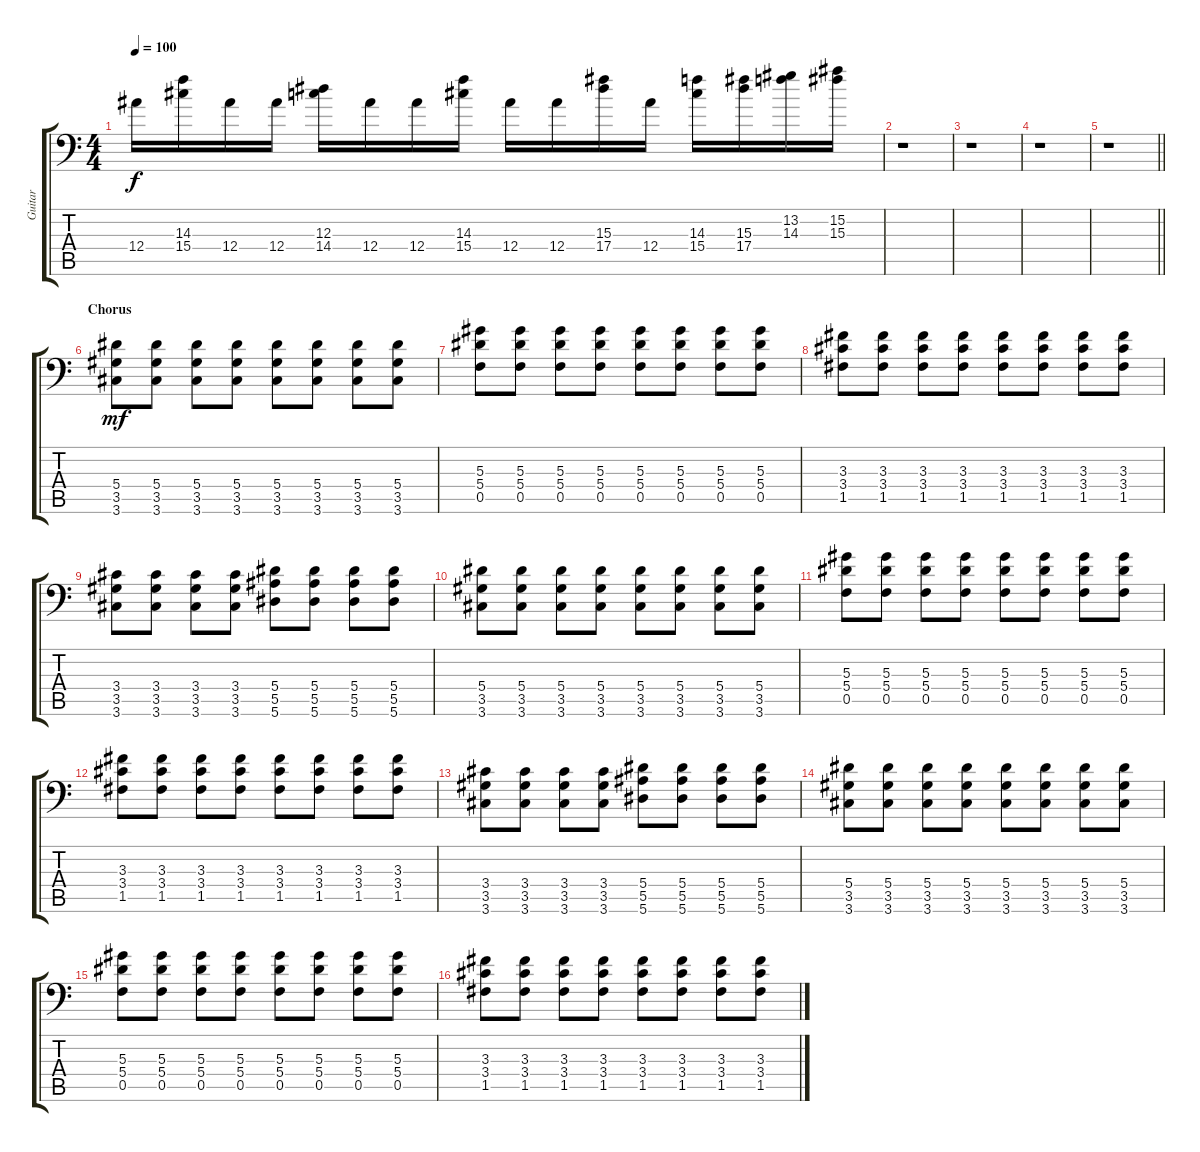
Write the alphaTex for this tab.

\track ("Guitar" "Guitar") {instrument distortionguitar}
\staff {score tabs}
\tuning (C4 G3 Eb3 Bb2 F2 Bb1) {hide}
\ts (4 4)
\tempo 100
\clef f4
\ks c
12.4.16{dy f} (14.3 15.4).16 12.4.16 12.4.16 (12.3 14.4).16 12.4.16 12.4.16 (14.3 15.4).16 12.4.16 12.4.16 (15.3 17.4).16 12.4.16 (14.3 15.4).16 (15.3 17.4).16 (13.2 14.3).16 (15.2 15.3).16 |
r.1 |
r.1 |
r.1 |
\barLineRight lightlight
r.1 |
\section ("" "Chorus")
(5.4 3.5 3.6).8{dy mf volume 13 balance 0 instrument distortionguitar} (5.4 3.5 3.6).8 (5.4 3.5 3.6).8 (5.4 3.5 3.6).8 (5.4 3.5 3.6).8 (5.4 3.5 3.6).8 (5.4 3.5 3.6).8 (5.4 3.5 3.6).8 |
(5.3 5.4 0.5).8 (5.3 5.4 0.5).8 (5.3 5.4 0.5).8 (5.3 5.4 0.5).8 (5.3 5.4 0.5).8 (5.3 5.4 0.5).8 (5.3 5.4 0.5).8 (5.3 5.4 0.5).8 |
(3.3 3.4 1.5).8 (3.3 3.4 1.5).8 (3.3 3.4 1.5).8 (3.3 3.4 1.5).8 (3.3 3.4 1.5).8 (3.3 3.4 1.5).8 (3.3 3.4 1.5).8 (3.3 3.4 1.5).8 |
(3.4 3.5 3.6).8 (3.4 3.5 3.6).8 (3.4 3.5 3.6).8 (3.4 3.5 3.6).8 (5.4 5.5 5.6).8 (5.4 5.5 5.6).8 (5.4 5.5 5.6).8 (5.4 5.5 5.6).8 |
(5.4 3.5 3.6).8 (5.4 3.5 3.6).8 (5.4 3.5 3.6).8 (5.4 3.5 3.6).8 (5.4 3.5 3.6).8 (5.4 3.5 3.6).8 (5.4 3.5 3.6).8 (5.4 3.5 3.6).8 |
(5.3 5.4 0.5).8 (5.3 5.4 0.5).8 (5.3 5.4 0.5).8 (5.3 5.4 0.5).8 (5.3 5.4 0.5).8 (5.3 5.4 0.5).8 (5.3 5.4 0.5).8 (5.3 5.4 0.5).8 |
(3.3 3.4 1.5).8 (3.3 3.4 1.5).8 (3.3 3.4 1.5).8 (3.3 3.4 1.5).8 (3.3 3.4 1.5).8 (3.3 3.4 1.5).8 (3.3 3.4 1.5).8 (3.3 3.4 1.5).8 |
(3.4 3.5 3.6).8 (3.4 3.5 3.6).8 (3.4 3.5 3.6).8 (3.4 3.5 3.6).8 (5.4 5.5 5.6).8 (5.4 5.5 5.6).8 (5.4 5.5 5.6).8 (5.4 5.5 5.6).8 |
(5.4 3.5 3.6).8 (5.4 3.5 3.6).8 (5.4 3.5 3.6).8 (5.4 3.5 3.6).8 (5.4 3.5 3.6).8 (5.4 3.5 3.6).8 (5.4 3.5 3.6).8 (5.4 3.5 3.6).8 |
(5.3 5.4 0.5).8 (5.3 5.4 0.5).8 (5.3 5.4 0.5).8 (5.3 5.4 0.5).8 (5.3 5.4 0.5).8 (5.3 5.4 0.5).8 (5.3 5.4 0.5).8 (5.3 5.4 0.5).8 |
(3.3 3.4 1.5).8 (3.3 3.4 1.5).8 (3.3 3.4 1.5).8 (3.3 3.4 1.5).8 (3.3 3.4 1.5).8 (3.3 3.4 1.5).8 (3.3 3.4 1.5).8 (3.3 3.4 1.5).8
